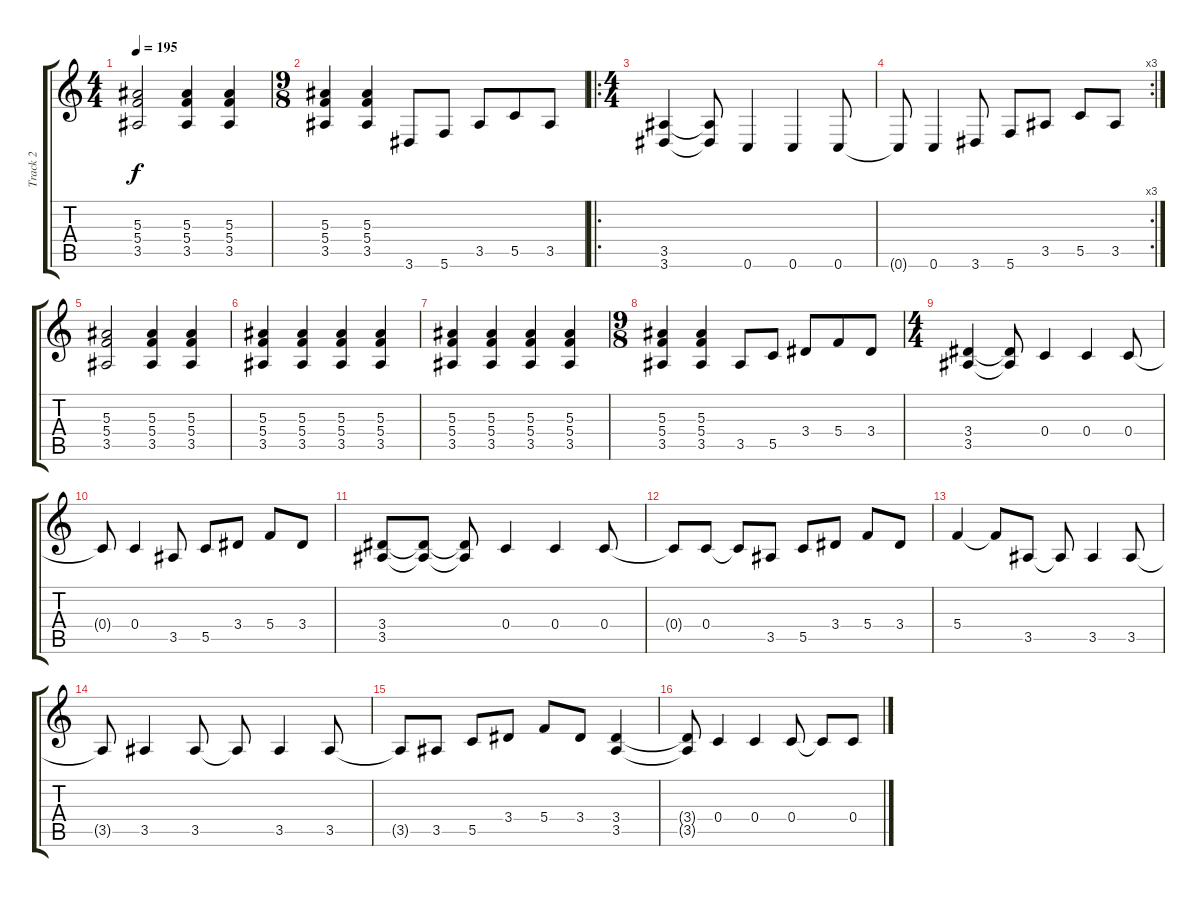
\track ("Track 2" "Track 2") {instrument distortionguitar}
\staff {score tabs}
\tuning (D4 A3 F3 C3 G2 C2) {hide}
\ts (4 4)
\tempo 195
\clef g2
\ks c
(5.3 5.4 3.5).2{dy f} (5.3 5.4 3.5).4 (5.3 5.4 3.5).4 |
\ts (9 8)
(5.3 5.4 3.5).4 (5.3 5.4 3.5).4 3.6.8 5.6.8 3.5.8 5.5.8 3.5.8 |
\ro
\ts (4 4)
(3.5 3.6).4 (3.5{t} 3.6{t}).8 0.6.4 0.6.4 0.6.8 |
\rc 3
0.6{t}.8 0.6.4 3.6.8 5.6.8 3.5.8 5.5.8 3.5.8 |
(5.3 5.4 3.5).2 (5.3 5.4 3.5).4 (5.3 5.4 3.5).4 |
(5.3 5.4 3.5).4 (5.3 5.4 3.5).4 (5.3 5.4 3.5).4 (5.3 5.4 3.5).4 |
(5.3 5.4 3.5).4 (5.3 5.4 3.5).4 (5.3 5.4 3.5).4 (5.3 5.4 3.5).4 |
\ts (9 8)
(5.3 5.4 3.5).4 (5.3 5.4 3.5).4 3.5.8 5.5.8 3.4.8 5.4.8 3.4.8 |
\ts (4 4)
(3.4 3.5).4 (3.4{t} 3.5{t}).8 0.4.4 0.4.4 0.4.8 |
0.4{t}.8 0.4.4 3.5.8 5.5.8 3.4.8 5.4.8 3.4.8 |
(3.4 3.5).8 (3.4{t} 3.5{t}).8 (3.4{t} 3.5{t}).8 0.4.4 0.4.4 0.4.8 |
0.4{t}.8 0.4.8 0.4{t}.8 3.5.8 5.5.8 3.4.8 5.4.8 3.4.8 |
5.4.4 5.4{t}.8 3.5.8 3.5{t}.8 3.5.4 3.5.8 |
3.5{t}.8 3.5.4 3.5.8 3.5{t}.8 3.5.4 3.5.8 |
3.5{t}.8 3.5.8 5.5.8 3.4.8 5.4.8 3.4.8 (3.4 3.5).4 |
(3.4{t} 3.5{t}).8 0.4.4 0.4.4 0.4.8 0.4{t}.8 0.4.8
